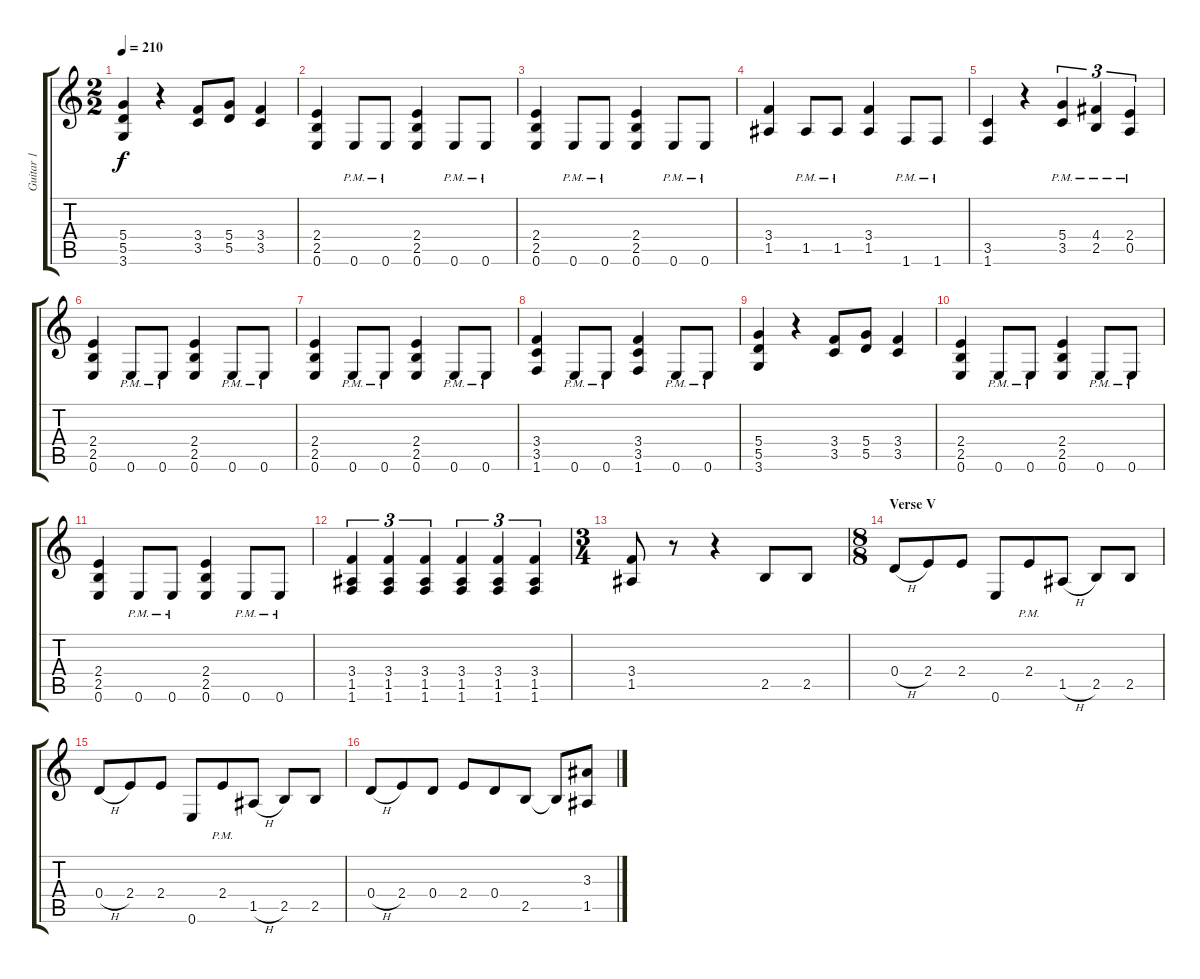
\track ("Guitar 1" "Guitar 1") {instrument distortionguitar}
\staff {score tabs}
\tuning (E4 B3 G3 D3 A2 E2) {hide}
\ts (2 2)
\tempo 210
\clef g2
\ks c
(5.4 5.5 3.6).4{dy f} r.4 (3.4 3.5).8 (5.4 5.5).8 (3.4 3.5).4 |
(2.4 2.5 0.6).4 0.6{pm}.8 0.6{pm}.8 (2.4 2.5 0.6).4 0.6{pm}.8 0.6{pm}.8 |
(2.4 2.5 0.6).4 0.6{pm}.8 0.6{pm}.8 (2.4 2.5 0.6).4 0.6{pm}.8 0.6{pm}.8 |
(3.4 1.5).4 1.5{pm}.8 1.5{pm}.8 (3.4 1.5).4 1.6{pm}.8 1.6{pm}.8 |
(3.5 1.6).4 r.4 (5.4{pm} 3.5{pm}).4{tu (3 2)} (4.4{pm} 2.5{pm}).4{tu (3 2)} (2.4{pm} 0.5{pm}).4{tu (3 2)} |
(2.4 2.5 0.6).4 0.6{pm}.8 0.6{pm}.8 (2.4 2.5 0.6).4 0.6{pm}.8 0.6{pm}.8 |
(2.4 2.5 0.6).4 0.6{pm}.8 0.6{pm}.8 (2.4 2.5 0.6).4 0.6{pm}.8 0.6{pm}.8 |
(3.4 3.5 1.6).4 0.6{pm}.8 0.6{pm}.8 (3.4 3.5 1.6).4 0.6{pm}.8 0.6{pm}.8 |
(5.4 5.5 3.6).4 r.4 (3.4 3.5).8 (5.4 5.5).8 (3.4 3.5).4 |
(2.4 2.5 0.6).4 0.6{pm}.8 0.6{pm}.8 (2.4 2.5 0.6).4 0.6{pm}.8 0.6{pm}.8 |
(2.4 2.5 0.6).4 0.6{pm}.8 0.6{pm}.8 (2.4 2.5 0.6).4 0.6{pm}.8 0.6{pm}.8 |
(3.4 1.5 1.6).4{tu (3 2)} (3.4 1.5 1.6).4{tu (3 2)} (3.4 1.5 1.6).4{tu (3 2)} (3.4 1.5 1.6).4{tu (3 2)} (3.4 1.5 1.6).4{tu (3 2)} (3.4 1.5 1.6).4{tu (3 2)} |
\ts (3 4)
(3.4 1.5).8 r.8 r.4 2.5.8 2.5.8 |
\ts (8 8)
\section ("" "Verse V")
0.4{h}.8 2.4.8 2.4.8 0.6.8 2.4{pm}.8 1.5{h}.8 2.5.8 2.5.8 |
0.4{h}.8 2.4.8 2.4.8 0.6.8 2.4{pm}.8 1.5{h}.8 2.5.8 2.5.8 |
0.4{h}.8 2.4.8 0.4.8 2.4.8 0.4.8 2.5.8 2.5{t}.8 (3.3 1.5).8
